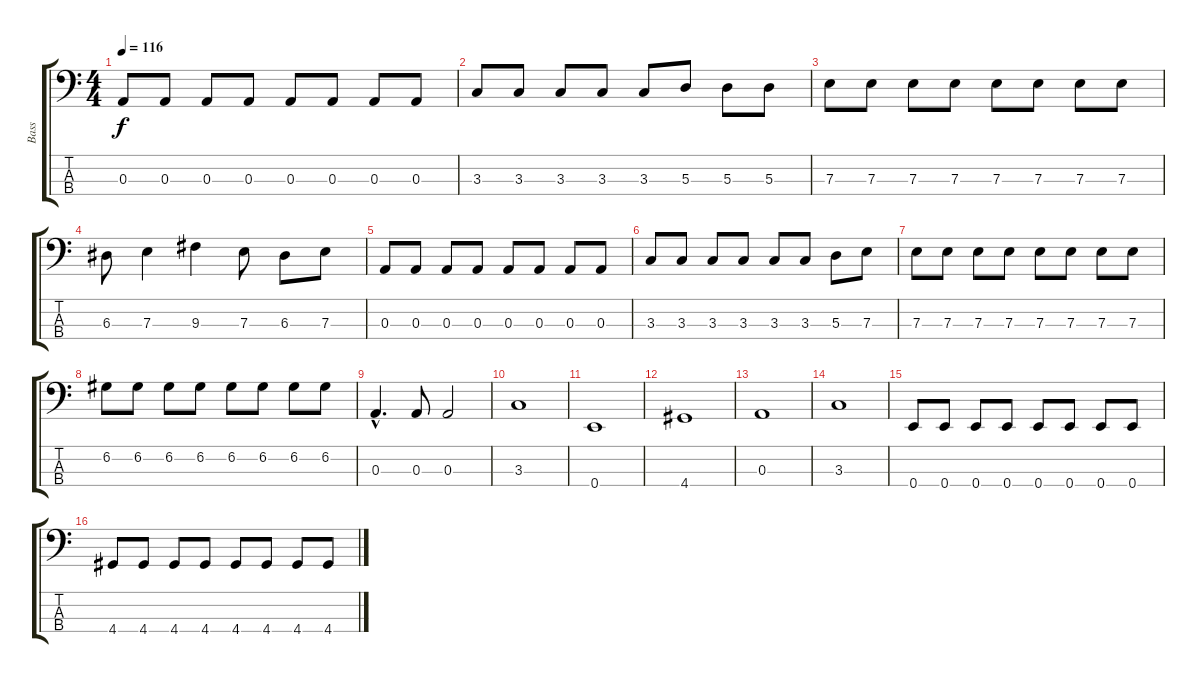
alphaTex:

\track ("Bass" "Bass") {instrument electricbassfinger}
\staff {score tabs}
\tuning (G2 D2 A1 E1) {hide}
\ts (4 4)
\tempo 116
\clef f4
\ks c
0.3.8{dy f} 0.3.8 0.3.8 0.3.8 0.3.8 0.3.8 0.3.8 0.3.8 |
3.3.8 3.3.8 3.3.8 3.3.8 3.3.8 5.3.8 5.3.8 5.3.8 |
7.3.8 7.3.8 7.3.8 7.3.8 7.3.8 7.3.8 7.3.8 7.3.8 |
6.3.8 7.3.4 9.3.4 7.3.8 6.3.8 7.3.8 |
0.3.8 0.3.8 0.3.8 0.3.8 0.3.8 0.3.8 0.3.8 0.3.8 |
3.3.8 3.3.8 3.3.8 3.3.8 3.3.8 3.3.8 5.3.8 7.3.8 |
7.3.8 7.3.8 7.3.8 7.3.8 7.3.8 7.3.8 7.3.8 7.3.8 |
6.2.8 6.2.8 6.2.8 6.2.8 6.2.8 6.2.8 6.2.8 6.2.8 |
0.3{hac}.4{d} 0.3.8 0.3.2 |
3.3.1 |
0.4.1 |
4.4.1 |
0.3.1 |
3.3.1 |
0.4.8 0.4.8 0.4.8 0.4.8 0.4.8 0.4.8 0.4.8 0.4.8 |
4.4.8 4.4.8 4.4.8 4.4.8 4.4.8 4.4.8 4.4.8 4.4.8
